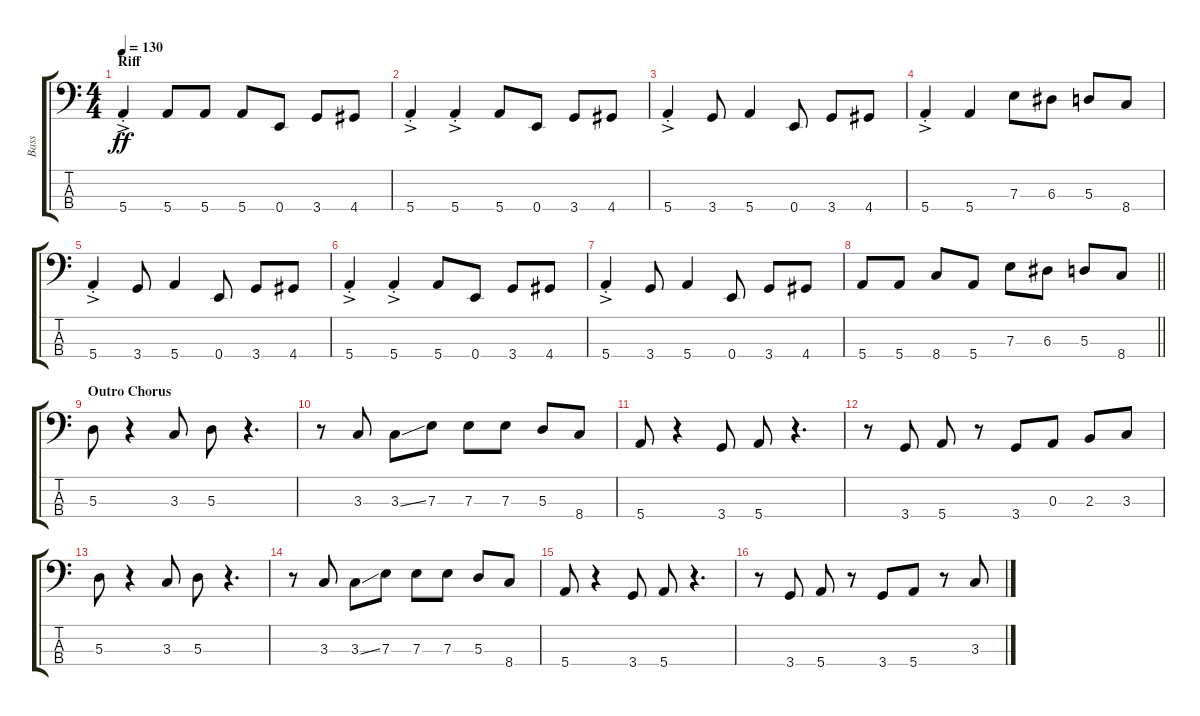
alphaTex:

\track ("Bass" "Bass") {instrument electricbassfinger}
\staff {score tabs}
\tuning (G2 D2 A1 E1) {hide}
\ts (4 4)
\section ("" "Riff")
\tempo 130
\clef f4
\ks c
5.4{ac st}.4{dy ff} 5.4.8 5.4.8 5.4.8 0.4.8 3.4.8 4.4.8 |
5.4{ac st}.4 5.4{ac st}.4 5.4.8 0.4.8 3.4.8 4.4.8 |
5.4{ac st}.4 3.4.8 5.4.4 0.4.8 3.4.8 4.4.8 |
5.4{ac st}.4 5.4.4 7.3.8 6.3.8 5.3.8 8.4.8 |
5.4{ac st}.4 3.4.8 5.4.4 0.4.8 3.4.8 4.4.8 |
5.4{ac st}.4 5.4{ac st}.4 5.4.8 0.4.8 3.4.8 4.4.8 |
5.4{ac st}.4 3.4.8 5.4.4 0.4.8 3.4.8 4.4.8 |
\barLineRight lightlight
5.4.8 5.4.8 8.4.8 5.4.8 7.3.8 6.3.8 5.3.8 8.4.8 |
\section ("" "Outro Chorus")
5.3.8 r.4 3.3.8 5.3.8 r.4{d} |
r.8 3.3.8 3.3{ss}.8 7.3.8 7.3.8 7.3.8 5.3.8 8.4.8 |
5.4.8 r.4 3.4.8 5.4.8 r.4{d} |
r.8 3.4.8 5.4.8 r.8 3.4.8 0.3.8 2.3.8 3.3.8 |
5.3.8 r.4 3.3.8 5.3.8 r.4{d} |
r.8 3.3.8 3.3{ss}.8 7.3.8 7.3.8 7.3.8 5.3.8 8.4.8 |
5.4.8 r.4 3.4.8 5.4.8 r.4{d} |
r.8 3.4.8 5.4.8 r.8 3.4.8 5.4.8 r.8 3.3.8
